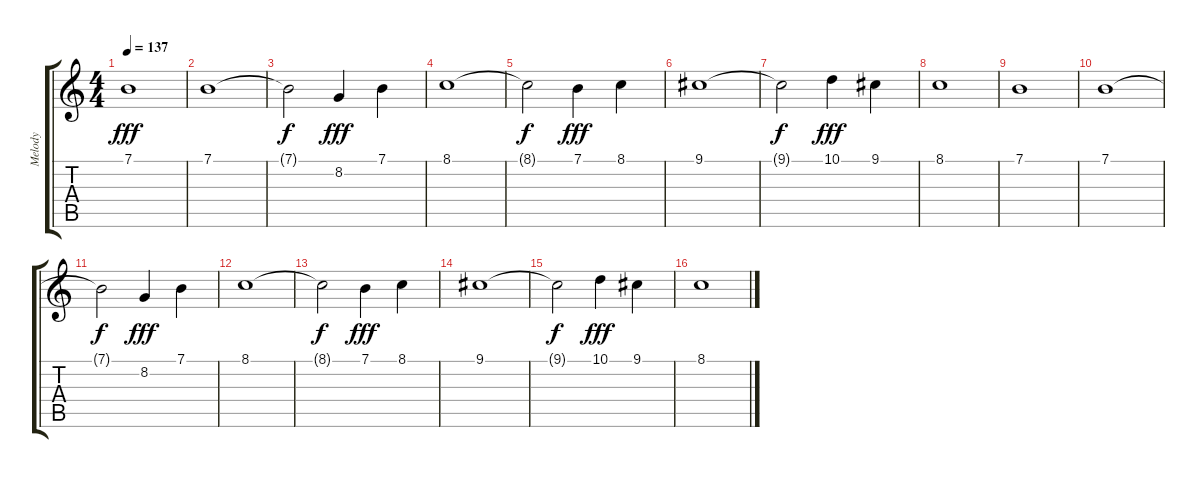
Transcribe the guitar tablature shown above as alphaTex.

\track ("Melody" "Melody") {instrument lead2sawtooth}
\staff {score tabs}
\tuning (E4 B3 G3 D3 A2 E2) {hide}
\ts (4 4)
\tempo 137
\clef g2
\ks c
7.1.1{dy fff} |
7.1.1 |
7.1{t}.2{dy f} 8.2.4{dy fff} 7.1.4 |
8.1.1 |
8.1{t}.2{dy f} 7.1.4{dy fff} 8.1.4 |
9.1.1 |
9.1{t}.2{dy f} 10.1.4{dy fff} 9.1.4 |
8.1.1 |
7.1.1 |
7.1.1 |
7.1{t}.2{dy f} 8.2.4{dy fff} 7.1.4 |
8.1.1 |
8.1{t}.2{dy f} 7.1.4{dy fff} 8.1.4 |
9.1.1 |
9.1{t}.2{dy f} 10.1.4{dy fff} 9.1.4 |
8.1.1
